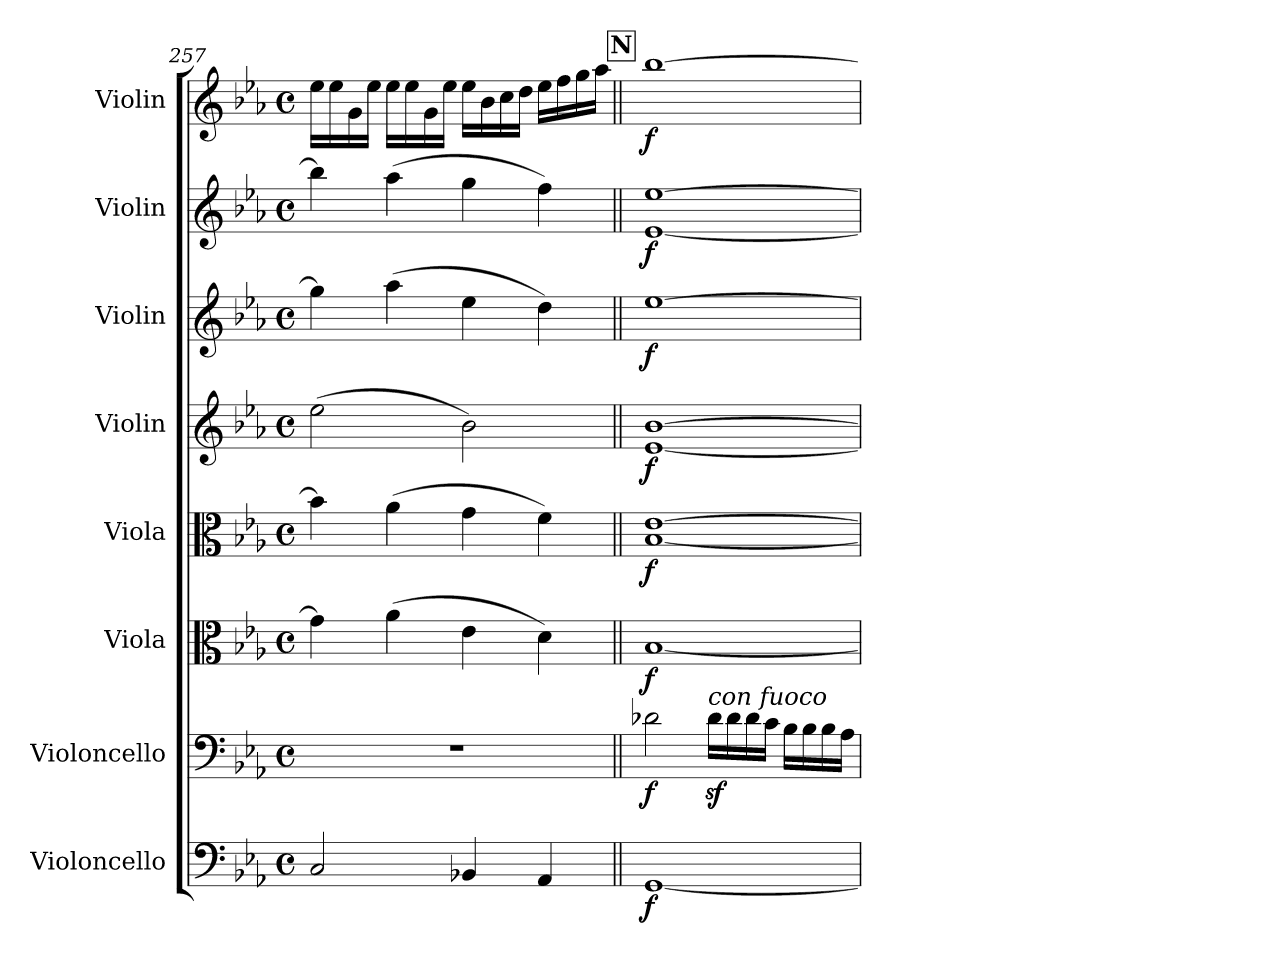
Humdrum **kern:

**kern	**dynam	**kern	**dynam	**kern	**dynam	**kern	**dynam	**kern	**dynam	**kern	**dynam	**kern	**dynam	**kern	**dynam
*part8	*part8	*part7	*part7	*part6	*part6	*part5	*part5	*part4	*part4	*part3	*part3	*part2	*part2	*part1	*part1
*staff8	*staff8	*staff7	*staff7	*staff6	*staff6	*staff5	*staff5	*staff4	*staff4	*staff3	*staff3	*staff2	*staff2	*staff1	*staff1
*I"Violoncello	*	*I"Violoncello	*	*I"Viola	*	*I"Viola	*	*I"Violin	*	*I"Violin	*	*I"Violin	*	*I"Violin	*
*I'Vc.	*	*I'Vc.	*	*I'Vla.	*	*I'Vla.	*	*I'Vln.	*	*I'Vln.	*	*I'Vln.	*	*I'Vln.	*
*clefF4	*	*clefF4	*	*clefC3	*	*clefC3	*	*clefG2	*	*clefG2	*	*clefG2	*	*clefG2	*
*k[b-e-a-]	*	*k[b-e-a-]	*	*k[b-e-a-]	*	*k[b-e-a-]	*	*k[b-e-a-]	*	*k[b-e-a-]	*	*k[b-e-a-]	*	*k[b-e-a-]	*
*M4/4	*	*M4/4	*	*M4/4	*	*M4/4	*	*M4/4	*	*M4/4	*	*M4/4	*	*M4/4	*
*met(c)	*	*met(c)	*	*met(c)	*	*met(c)	*	*met(c)	*	*met(c)	*	*met(c)	*	*met(c)	*
=257	=257	=257	=257	=257	=257	=257	=257	=257	=257	=257	=257	=257	=257	=257	=257
2C/	.	1r	.	4g\]	.	4b-\]	.	(>2ee-\	.	4gg\]	.	4bb-\]	.	16ee-\LL	.
.	.	.	.	.	.	.	.	.	.	.	.	.	.	16ee-\	.
.	.	.	.	.	.	.	.	.	.	.	.	.	.	16g\	.
.	.	.	.	.	.	.	.	.	.	.	.	.	.	16ee-\JJ	.
.	.	.	.	(>4a-\	.	(>4a-\	.	.	.	(>4aa-\	.	(>4aa-\	.	16ee-\LL	.
.	.	.	.	.	.	.	.	.	.	.	.	.	.	16ee-\	.
.	.	.	.	.	.	.	.	.	.	.	.	.	.	16g\	.
.	.	.	.	.	.	.	.	.	.	.	.	.	.	16ee-\JJ	.
4BB-X/	.	.	.	4e-\	.	4g\	.	2b-\)	.	4ee-\	.	4gg\	.	16ee-\LL	.
.	.	.	.	.	.	.	.	.	.	.	.	.	.	16b-\	.
.	.	.	.	.	.	.	.	.	.	.	.	.	.	16cc\	.
.	.	.	.	.	.	.	.	.	.	.	.	.	.	16dd\JJ	.
4AA-/	.	.	.	4d\)	.	4f\)	.	.	.	4dd\)	.	4ff\)	.	16ee-\LL	.
.	.	.	.	.	.	.	.	.	.	.	.	.	.	16ff\	.
.	.	.	.	.	.	.	.	.	.	.	.	.	.	16gg\	.
.	.	.	.	.	.	.	.	.	.	.	.	.	.	16aa-\JJ	.
!!LO:REH:place=s1:a:B:fs=14:t=N
=258||	=258||	=258||	=258||	=258||	=258||	=258||	=258||	=258||	=258||	=258||	=258||	=258||	=258||	=258||	=258||
!	!LO:DY:b	!	!LO:DY:b	!	!LO:DY:b	!	!LO:DY:b	!	!LO:DY:b	!	!LO:DY:b	!	!LO:DY:b	!	!LO:DY:b
[1GG	f	2d-X\	f	[1B-	f	[1B- [1e-	f	[1e- [1b-	f	[1ee-	f	[1e- [1ee-	f	[1bb-	f
!	!	!LO:TX:a:i:t=con fuoco	!	!	!	!	!	!	!	!	!	!	!	!	!
.	.	16d-z<\LL	.	.	.	.	.	.	.	.	.	.	.	.	.
.	.	16d-\	.	.	.	.	.	.	.	.	.	.	.	.	.
.	.	16d-\	.	.	.	.	.	.	.	.	.	.	.	.	.
.	.	16c\JJ	.	.	.	.	.	.	.	.	.	.	.	.	.
.	.	16B-\LL	.	.	.	.	.	.	.	.	.	.	.	.	.
.	.	16B-\	.	.	.	.	.	.	.	.	.	.	.	.	.
.	.	16B-\	.	.	.	.	.	.	.	.	.	.	.	.	.
.	.	16A-\JJ	.	.	.	.	.	.	.	.	.	.	.	.	.
=	=	=	=	=	=	=	=	=	=	=	=	=	=	=	=
*-	*-	*-	*-	*-	*-	*-	*-	*-	*-	*-	*-	*-	*-	*-	*-
